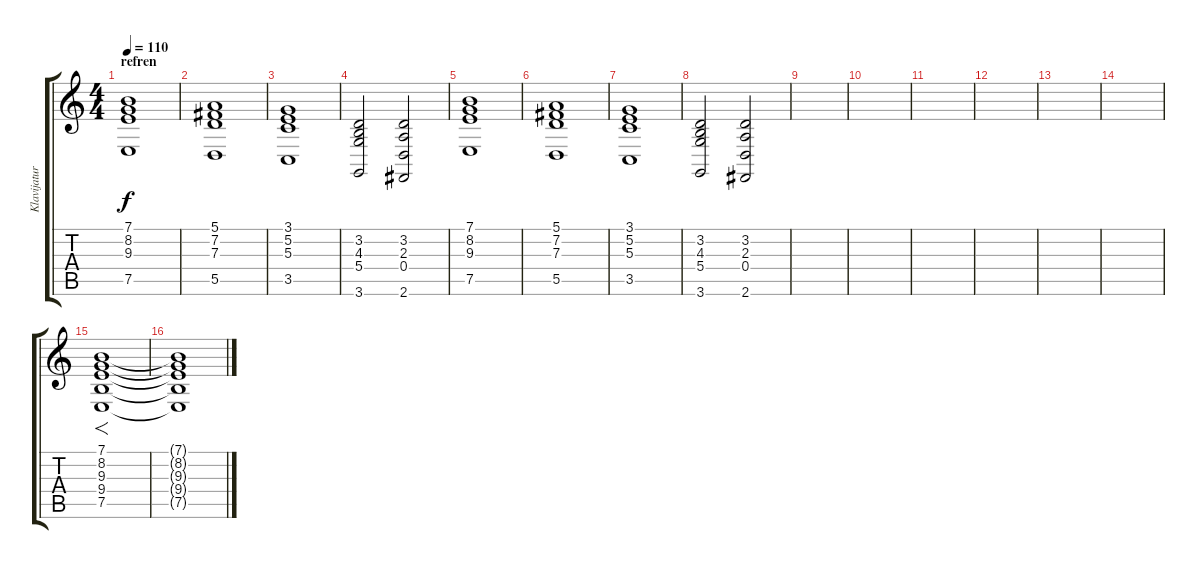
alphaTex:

\track ("Klavijature 1" "Klavijatur") {instrument pad8sweep}
\staff {score tabs}
\tuning (E4 B3 G3 D3 A2 E2) {hide}
\ts (4 4)
\section ("" "refren")
\tempo 110
\clef g2
\ks c
(7.1 8.2 9.3 7.5).1{dy f} |
(5.1 7.2 7.3 5.5).1 |
(3.1 5.2 5.3 3.5).1 |
(3.2 4.3 5.4 3.6).2 (3.2 2.3 0.4 2.6).2 |
(7.1 8.2 9.3 7.5).1 |
(5.1 7.2 7.3 5.5).1 |
(3.1 5.2 5.3 3.5).1 |
(3.2 4.3 5.4 3.6).2 (3.2 2.3 0.4 2.6).2 |
|
|
|
|
|
|
(7.1 8.2 9.3 9.4 7.5).1{f} |
(7.1{t} 8.2{t} 9.3{t} 9.4{t} 7.5{t}).1
